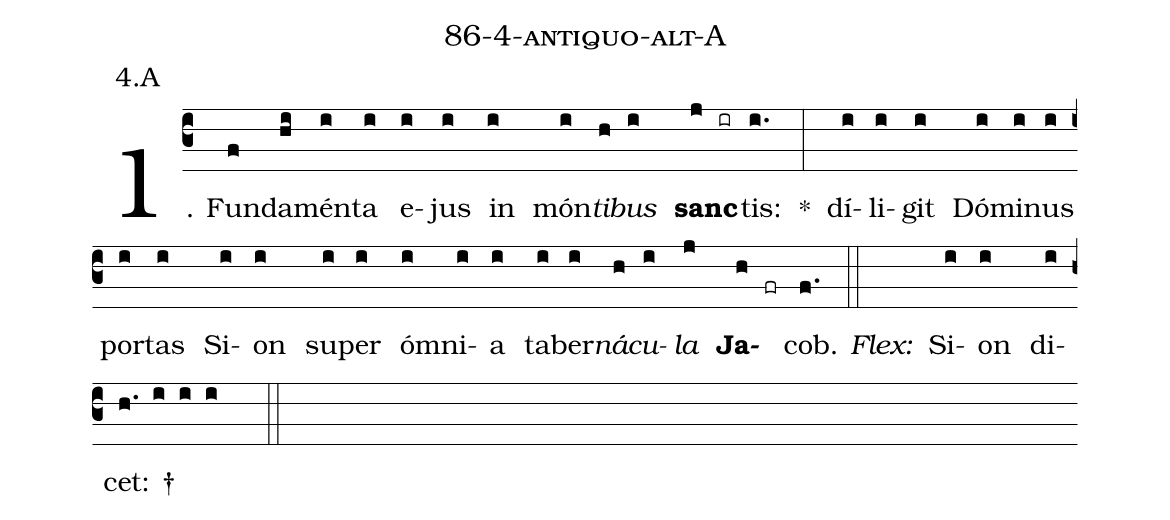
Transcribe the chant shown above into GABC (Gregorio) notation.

name: 86-4-antiquo-alt-A;
annotation: 4.A;
%%
(c3)1. Fun(f)da(hi)mén(i)ta(i) e(i)jus(i) in(i) món(i)<i>ti</i>(h)<i>bus</i>(i) <b>sanc</b>(j ir)tis:(i.) *(:) dí(i)li(i)git(i) Dó(i)mi(i)nus(i) por(i)tas(i) Si(i)on(i) su(i)per(i) óm(i)ni(i)a(i) ta(i)ber(i)<i>ná</i>(h)<i>cu</i>(i)<i>la</i>(j) <b>Ja</b>(h fr)cob.(f.) (::)
<i>Flex:</i>()  Si(i)on(i) di(i)cet: †(h. i i i  ::)
